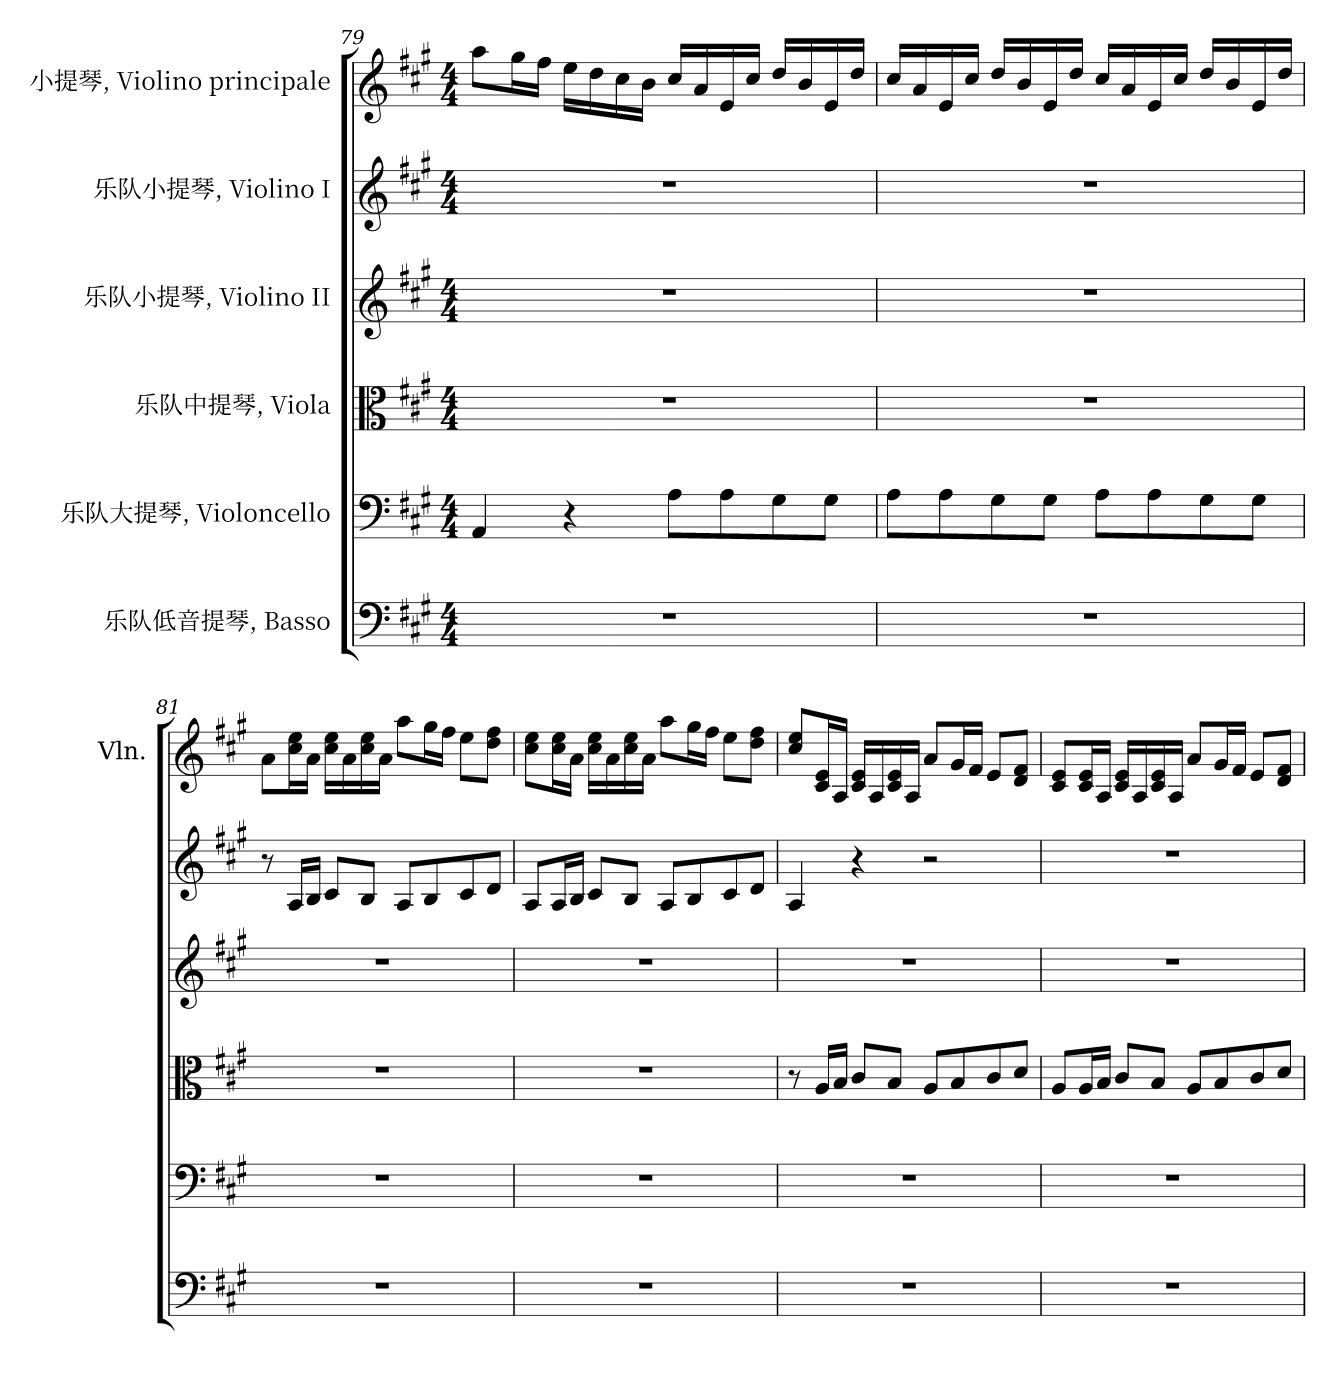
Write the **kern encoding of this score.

**kern	**kern	**kern	**kern	**kern	**kern
*part6	*part5	*part4	*part3	*part2	*part1
*staff6	*staff5	*staff4	*staff3	*staff2	*staff1
*I"乐队低音提琴, Basso	*I"乐队大提琴, Violoncello	*I"乐队中提琴, Viola	*I"乐队小提琴, Violino II	*I"乐队小提琴, Violino I	*I"小提琴, Violino principale
*	*	*	*	*	*I'Vln.
*clefF4	*clefF4	*clefC3	*clefG2	*clefG2	*clefG2
*ITrd7c12	*	*	*	*	*
*k[f#c#g#]	*k[f#c#g#]	*k[f#c#g#]	*k[f#c#g#]	*k[f#c#g#]	*k[f#c#g#]
*M4/4	*M4/4	*M4/4	*M4/4	*M4/4	*M4/4
=79	=79	=79	=79	=79	=79
1r	4AA/	1r	1r	1r	8aa\L
.	.	.	.	.	16gg#\L
.	.	.	.	.	16ff#\JJ
.	4r	.	.	.	16ee\LL
.	.	.	.	.	16dd\
.	.	.	.	.	16cc#\
.	.	.	.	.	16b\JJ
.	8A\L	.	.	.	16cc#/LL
.	.	.	.	.	16a/
.	8A\	.	.	.	16e/
.	.	.	.	.	16cc#/JJ
.	8G#\	.	.	.	16dd/LL
.	.	.	.	.	16b/
.	8G#\J	.	.	.	16e/
.	.	.	.	.	16dd/JJ
!!LO:LB:g=z
=80	=80	=80	=80	=80	=80
1r	8A\L	1r	1r	1r	16cc#/LL
.	.	.	.	.	16a/
.	8A\	.	.	.	16e/
.	.	.	.	.	16cc#/JJ
.	8G#\	.	.	.	16dd/LL
.	.	.	.	.	16b/
.	8G#\J	.	.	.	16e/
.	.	.	.	.	16dd/JJ
.	8A\L	.	.	.	16cc#/LL
.	.	.	.	.	16a/
.	8A\	.	.	.	16e/
.	.	.	.	.	16cc#/JJ
.	8G#\	.	.	.	16dd/LL
.	.	.	.	.	16b/
.	8G#\J	.	.	.	16e/
.	.	.	.	.	16dd/JJ
=81	=81	=81	=81	=81	=81
1r	1r	1r	1r	8r	8a\L
.	.	.	.	16A/LL	16cc#\ 16ee\L
.	.	.	.	16B/JJ	16a\JJ
.	.	.	.	8c#/L	16cc#\ 16ee\LL
.	.	.	.	.	16a\
.	.	.	.	8B/J	16cc#\ 16ee\
.	.	.	.	.	16a\JJ
.	.	.	.	8A/L	8aa\L
.	.	.	.	8B/	16gg#\L
.	.	.	.	.	16ff#\JJ
.	.	.	.	8c#/	8ee\L
.	.	.	.	8d/J	8dd\ 8ff#\J
=82	=82	=82	=82	=82	=82
1r	1r	1r	1r	8A/L	8cc#\ 8ee\L
.	.	.	.	16A/L	16cc#\ 16ee\L
.	.	.	.	16B/JJ	16a\JJ
.	.	.	.	8c#/L	16cc#\ 16ee\LL
.	.	.	.	.	16a\
.	.	.	.	8B/J	16cc#\ 16ee\
.	.	.	.	.	16a\JJ
.	.	.	.	8A/L	8aa\L
.	.	.	.	8B/	16gg#\L
.	.	.	.	.	16ff#\JJ
.	.	.	.	8c#/	8ee\L
.	.	.	.	8d/J	8dd\ 8ff#\J
!!LO:PB:g=z
=83	=83	=83	=83	=83	=83
1r	1r	8r	1r	4A/	8cc#/ 8ee/L
.	.	16A/LL	.	.	16c#/ 16e/L
.	.	16B/JJ	.	.	16A/JJ
.	.	8c#/L	.	4r	16c#/ 16e/LL
.	.	.	.	.	16A/
.	.	8B/J	.	.	16c#/ 16e/
.	.	.	.	.	16A/JJ
.	.	8A/L	.	2r	8a/L
.	.	8B/	.	.	16g#/L
.	.	.	.	.	16f#/JJ
.	.	8c#/	.	.	8e/L
.	.	8d/J	.	.	8d/ 8f#/J
=84	=84	=84	=84	=84	=84
1r	1r	8A/L	1r	1r	8c#/ 8e/L
.	.	16A/L	.	.	16c#/ 16e/L
.	.	16B/JJ	.	.	16A/JJ
.	.	8c#/L	.	.	16c#/ 16e/LL
.	.	.	.	.	16A/
.	.	8B/J	.	.	16c#/ 16e/
.	.	.	.	.	16A/JJ
.	.	8A/L	.	.	8a/L
.	.	8B/	.	.	16g#/L
.	.	.	.	.	16f#/JJ
.	.	8c#/	.	.	8e/L
.	.	8d/J	.	.	8d/ 8f#/J
=	=	=	=	=	=
*-	*-	*-	*-	*-	*-
